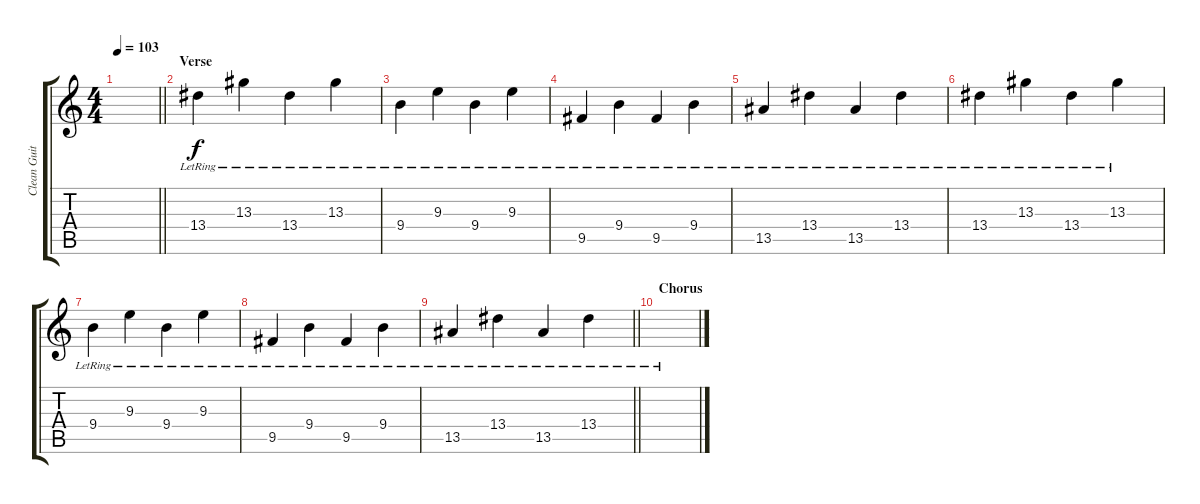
\track ("Clean Guitar" "Clean Guit") {instrument electricguitarjazz}
\staff {score tabs}
\tuning (E4 B3 G3 D3 A2 E2) {hide}
\ts (4 4)
\tempo 103
\clef g2
\barLineRight lightlight
\ks c
|
\section ("" "Verse")
13.4{lr}.4 13.3{lr}.4 13.4{lr}.4 13.3{lr}.4 |
9.4{lr}.4 9.3{lr}.4 9.4{lr}.4 9.3{lr}.4 |
9.5{lr}.4 9.4{lr}.4 9.5{lr}.4 9.4{lr}.4 |
13.5{lr}.4 13.4{lr}.4 13.5{lr}.4 13.4{lr}.4 |
13.4{lr}.4 13.3{lr}.4 13.4{lr}.4 13.3{lr}.4 |
9.4{lr}.4 9.3{lr}.4 9.4{lr}.4 9.3{lr}.4 |
9.5{lr}.4 9.4{lr}.4 9.5{lr}.4 9.4{lr}.4 |
\barLineRight lightlight
13.5{lr}.4 13.4{lr}.4 13.5{lr}.4 13.4{lr}.4 |
\section ("" "Chorus")
